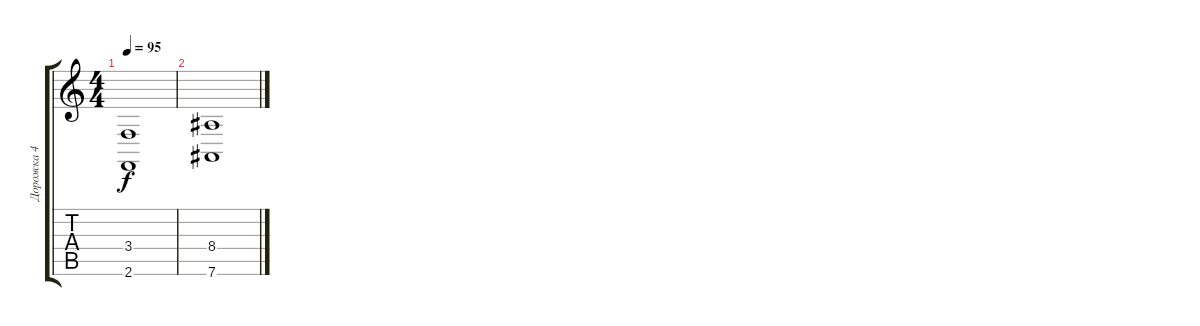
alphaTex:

\track ("Дорожка 4" "Дорожка 4") {instrument synthstrings2}
\staff {score tabs}
\tuning (E4 B3 G3 D3 A2 Eb2) {hide}
\ts (4 4)
\tempo 95
\clef g2
\ks c
(3.4 2.6).1{dy f} |
(8.4 7.6).1
